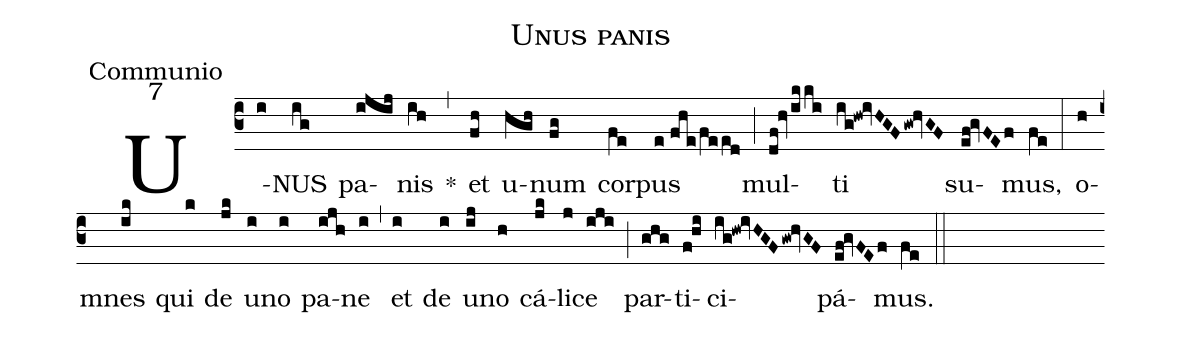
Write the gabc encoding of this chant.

name:Unus panis;
office-part:Communio;
mode:7;
%%
(c3) U(i)NUS(ig) pa(ijij)nis(ih) *(,) et(fh) u(hgh)num(fg) cor(fe)pus(e//fhe/feed) (;) mul(df!hv/ikki)ti(ig!hw!ivHGFgw!hvGF) su(ef!gvFEf)mus,(fe) (:) o(h)mnes(ik) qui(k) de(jk) u(i)no(i) pa(ijh)ne(i) (,) et(i) de(i) u(ij)no(h) cá(jk)li(j)ce(iji) (;) par(ghg)ti(f!hi)ci(ig!hw!ivHGFgw!hvGF)pá(ef!gvFEf)mus.(fe) (::)
